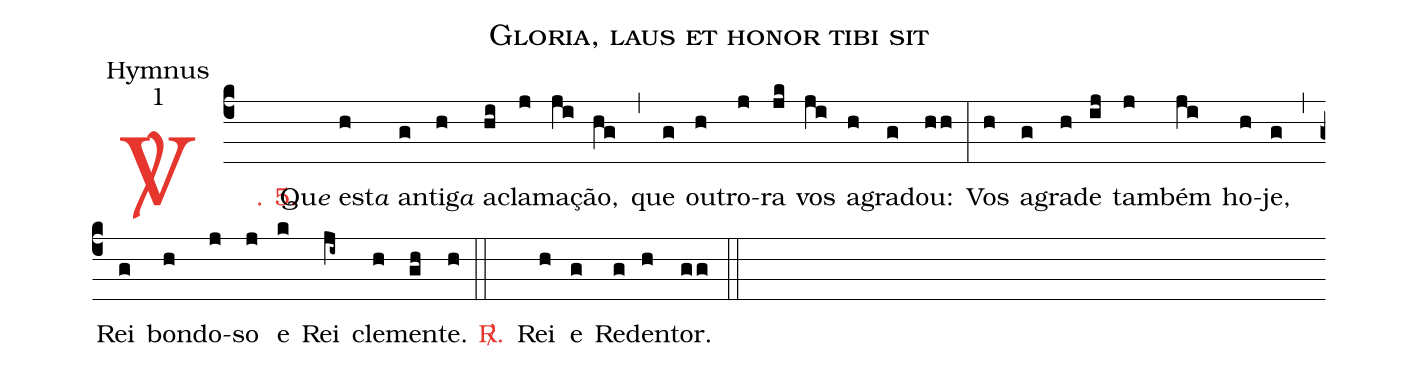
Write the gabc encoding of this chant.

name: Gloria, laus et honor tibi sit;
office-part: Hymnus;
mode: 1;
%%
(c4)

<c><sp>V/</sp>. 5.</c>() Qu<e>e</e> es(h)t<e>a</e> an(g)ti(h)g<e>a</e> a(hi)cla(j)ma(ji)ção,(hg) (,) que(g) ou(h)tro(j)ra(jk) vos(ji) a(h)gra(g)dou:(hh) (:) Vos(h) a(g)gra(h)de(ij) tam(j)bém(ji) ho(h)je,(g) (,) Rei(g) bon(h)do(j)so(j) e(k) Rei(ji~) cle(h)men(gh)te.(h)

(::)

<nlba><c><sp>R/</sp>.</c>() Rei</nlba>(h) e(g) Re(g)den(h)tor.(gg)

(::)
